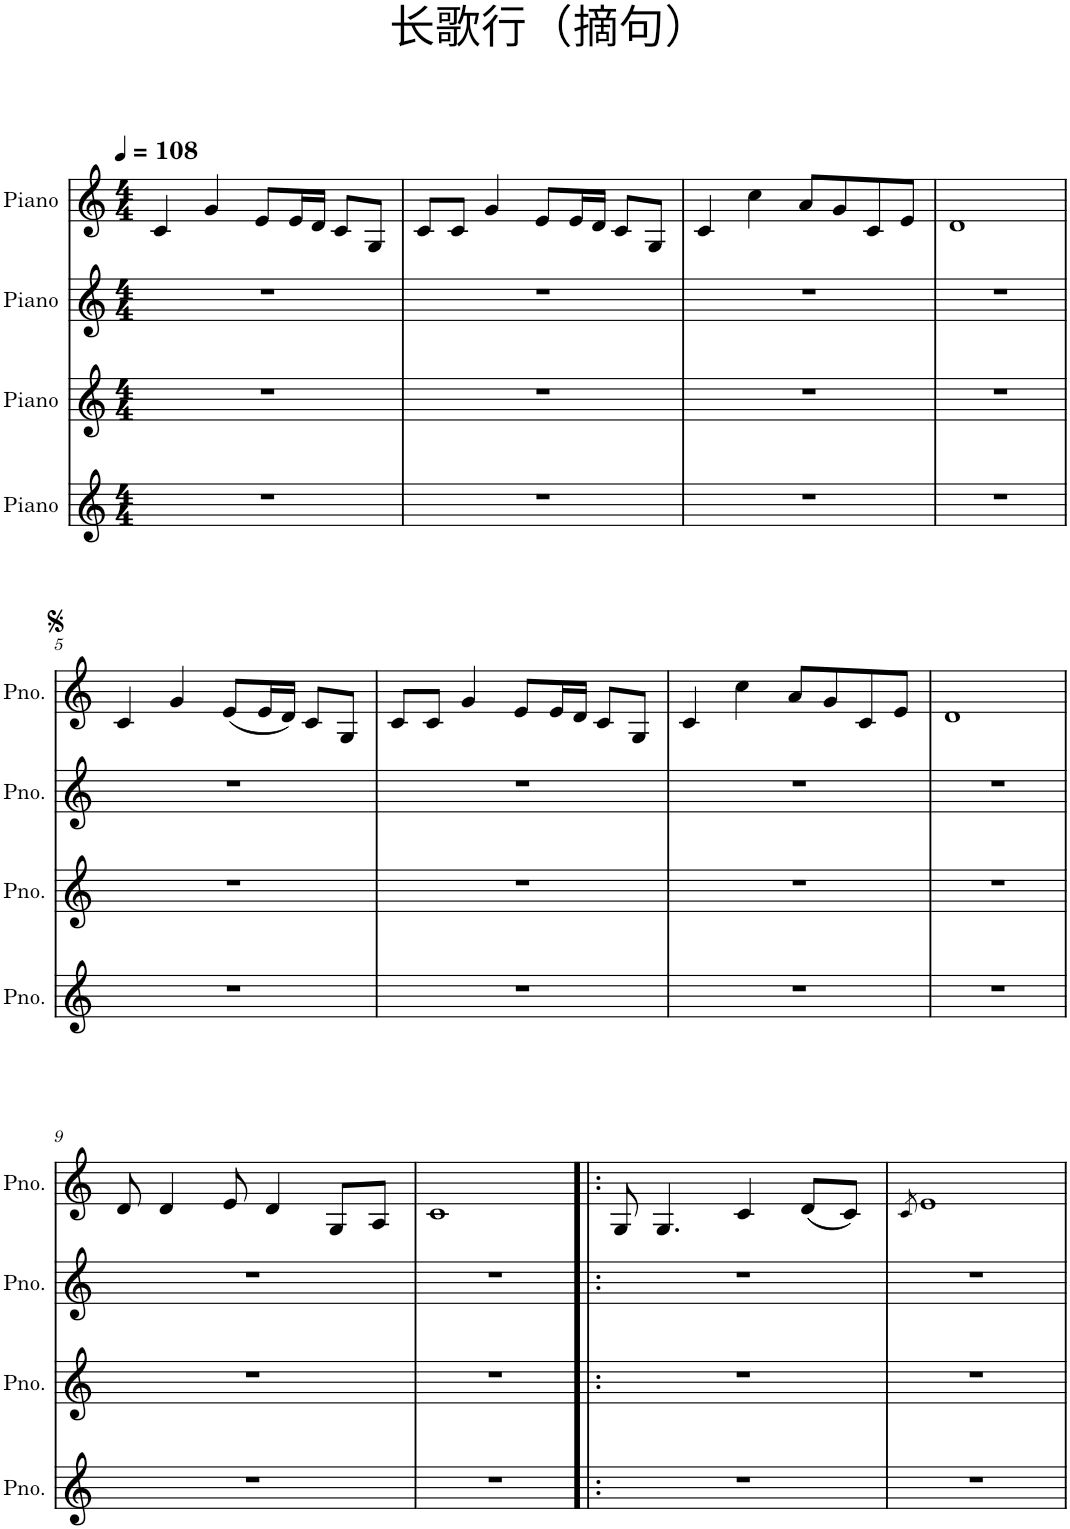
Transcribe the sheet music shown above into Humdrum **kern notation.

**kern	**kern	**kern	**kern
*part4	*part3	*part2	*part1
*staff4	*staff3	*staff2	*staff1
*I"Piano	*I"Piano	*I"Piano	*I"Piano
*I'Pno.	*I'Pno.	*I'Pno.	*I'Pno.
*clefG2	*clefG2	*clefG2	*clefG2
*k[]	*k[]	*k[]	*k[]
*M4/4	*M4/4	*M4/4	*M4/4
*MM108	*MM108	*MM108	*MM108
=1	=1	=1	=1
1r	1r	1r	4c/
.	.	.	4g/
.	.	.	8e/L
.	.	.	16e/L
.	.	.	16d/JJ
.	.	.	8c/L
.	.	.	8G/J
=2	=2	=2	=2
1r	1r	1r	8c/L
.	.	.	8c/J
.	.	.	4g/
.	.	.	8e/L
.	.	.	16e/L
.	.	.	16d/JJ
.	.	.	8c/L
.	.	.	8G/J
=3	=3	=3	=3
1r	1r	1r	4c/
.	.	.	4cc\
.	.	.	8a/L
.	.	.	8g/
.	.	.	8c/
.	.	.	8e/J
=4	=4	=4	=4
1r	1r	1r	1d
!!LO:LB:g=z
=5	=5	=5	=5
1r	1r	1r	4c/
.	.	.	4g/
.	.	.	(8e/L
.	.	.	16e/L
.	.	.	16d/JJ)
.	.	.	8c/L
.	.	.	8G/J
=6	=6	=6	=6
1r	1r	1r	8c/L
.	.	.	8c/J
.	.	.	4g/
.	.	.	8e/L
.	.	.	16e/L
.	.	.	16d/JJ
.	.	.	8c/L
.	.	.	8G/J
=7	=7	=7	=7
1r	1r	1r	4c/
.	.	.	4cc\
.	.	.	8a/L
.	.	.	8g/
.	.	.	8c/
.	.	.	8e/J
=8	=8	=8	=8
1r	1r	1r	1d
!!LO:LB:g=z
=9	=9	=9	=9
1r	1r	1r	8d/
.	.	.	4d/
.	.	.	8e/
.	.	.	4d/
.	.	.	8G/L
.	.	.	8A/J
=10	=10	=10	=10
1r	1r	1r	1c
=11!|:	=11!|:	=11!|:	=11!|:
1r	1r	1r	8G/
.	.	.	4.G/
.	.	.	4c/
.	.	.	(8d/L
.	.	.	8c/J)
=12	=12	=12	=12
.	.	.	8qc/
1r	1r	1r	1e
=	=	=	=
*-	*-	*-	*-
